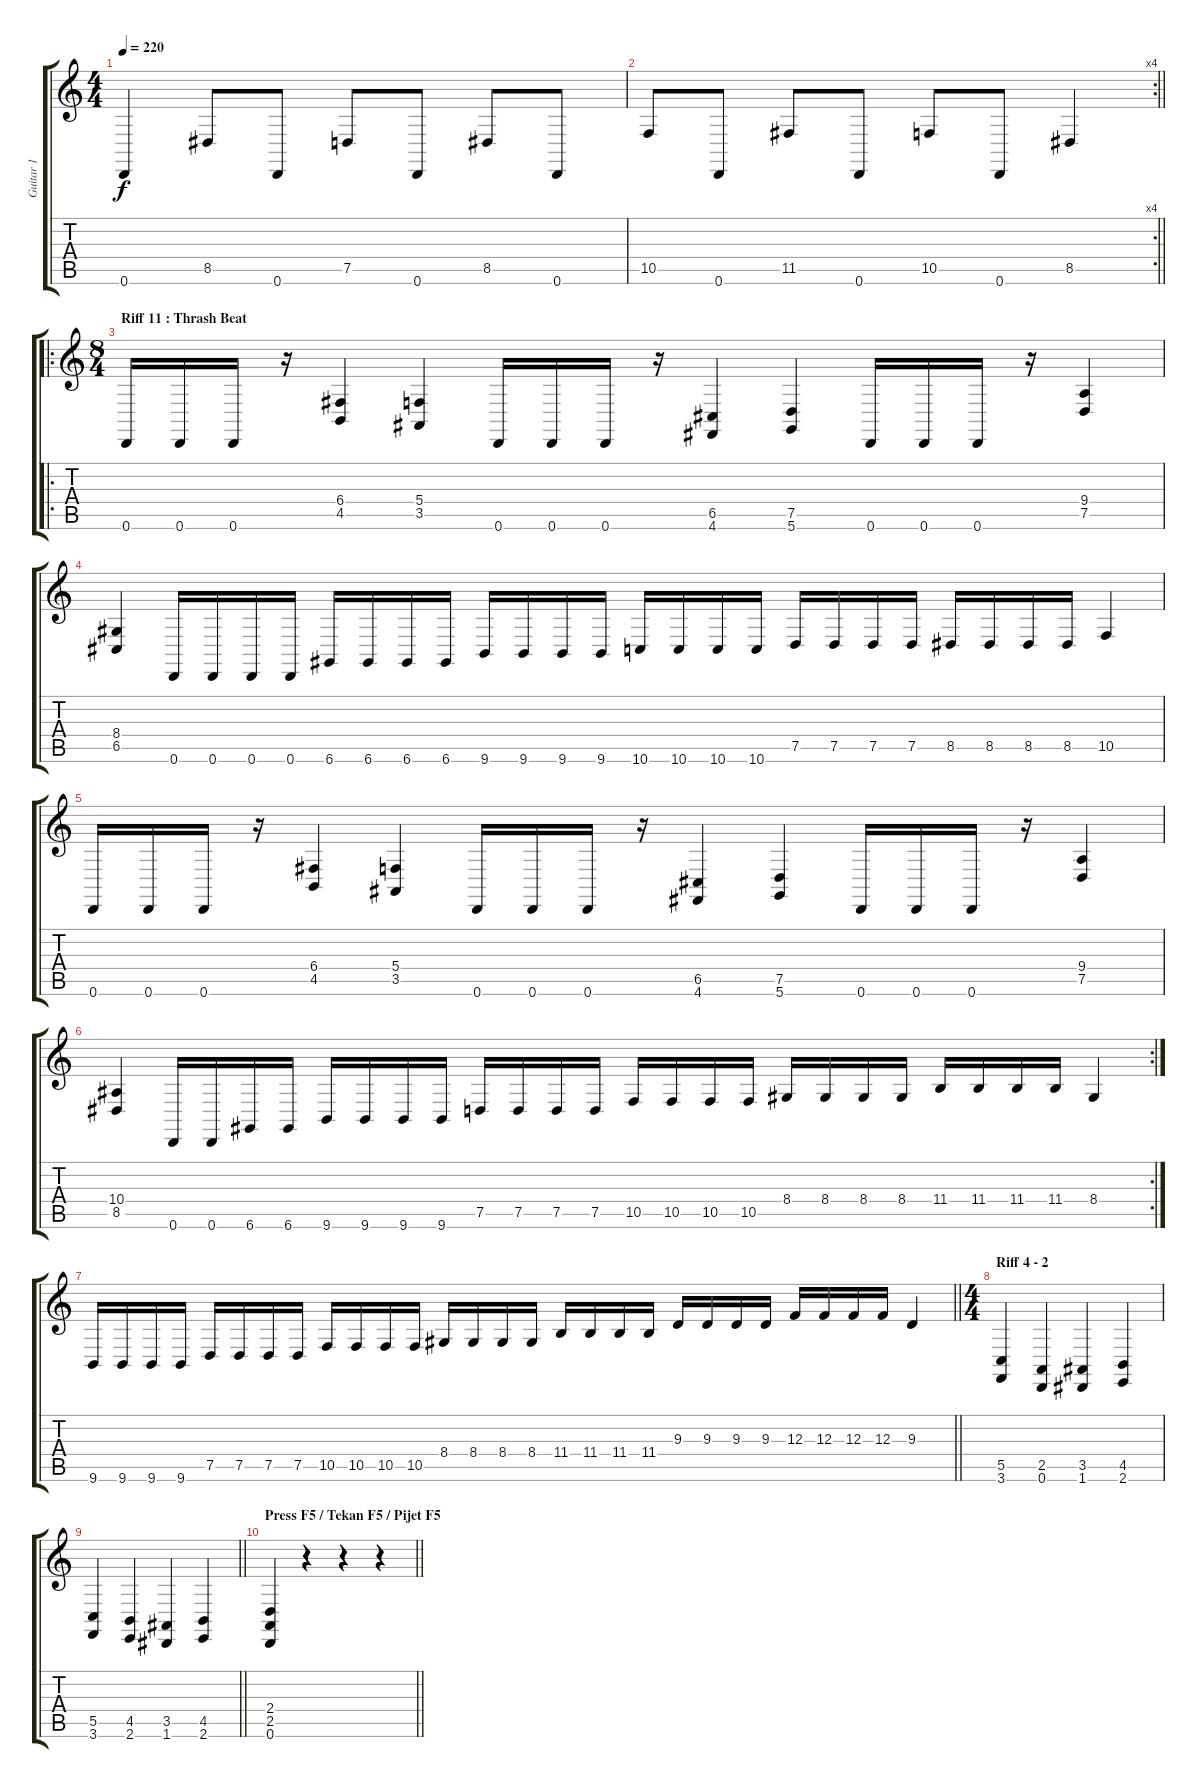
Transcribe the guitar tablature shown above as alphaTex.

\track ("Guitar 1" "Guitar 1") {instrument stringensemble1}
\staff {score tabs}
\tuning (D4 A3 F3 C3 G2 D2) {hide}
\ts (4 4)
\tempo 220
\clef g2
\ks c
0.6.4{dy f} 8.5.8 0.6.8 7.5.8 0.6.8 8.5.8 0.6.8 |
\rc 4
\barLineRight lightlight
10.5.8 0.6.8 11.5.8 0.6.8 10.5.8 0.6.8 8.5.4 |
\ro
\ts (8 4)
\section ("" "Riff 11 : Thrash Beat")
0.6.16 0.6.16 0.6.16 r.16 (6.4 4.5).4 (5.4 3.5).4 0.6.16 0.6.16 0.6.16 r.16 (6.5 4.6).4 (7.5 5.6).4 0.6.16 0.6.16 0.6.16 r.16 (9.4 7.5).4 |
(8.4 6.5).4 0.6.16 0.6.16 0.6.16 0.6.16 6.6.16 6.6.16 6.6.16 6.6.16 9.6.16 9.6.16 9.6.16 9.6.16 10.6.16 10.6.16 10.6.16 10.6.16 7.5.16 7.5.16 7.5.16 7.5.16 8.5.16 8.5.16 8.5.16 8.5.16 10.5.4 |
0.6.16 0.6.16 0.6.16 r.16 (6.4 4.5).4 (5.4 3.5).4 0.6.16 0.6.16 0.6.16 r.16 (6.5 4.6).4 (7.5 5.6).4 0.6.16 0.6.16 0.6.16 r.16 (9.4 7.5).4 |
\rc 2
(10.4 8.5).4 0.6.16 0.6.16 6.6.16 6.6.16 9.6.16 9.6.16 9.6.16 9.6.16 7.5.16 7.5.16 7.5.16 7.5.16 10.5.16 10.5.16 10.5.16 10.5.16 8.4.16 8.4.16 8.4.16 8.4.16 11.4.16 11.4.16 11.4.16 11.4.16 8.4.4 |
\barLineRight lightlight
9.6.16 9.6.16 9.6.16 9.6.16 7.5.16 7.5.16 7.5.16 7.5.16 10.5.16 10.5.16 10.5.16 10.5.16 8.4.16 8.4.16 8.4.16 8.4.16 11.4.16 11.4.16 11.4.16 11.4.16 9.3.16 9.3.16 9.3.16 9.3.16 12.3.16 12.3.16 12.3.16 12.3.16 9.3.4 |
\ts (4 4)
\section ("" "Riff 4 - 2")
(5.5 3.6).4 (2.5 0.6).4 (3.5 1.6).4 (4.5 2.6).4 |
\barLineRight lightlight
(5.5 3.6).4 (4.5 2.6).4 (3.5 1.6).4 (4.5 2.6).4 |
\section ("" "Press F5 / Tekan F5 / Pijet F5")
\barLineRight lightlight
(2.4 2.5 0.6).4 r.4 r.4 r.4
